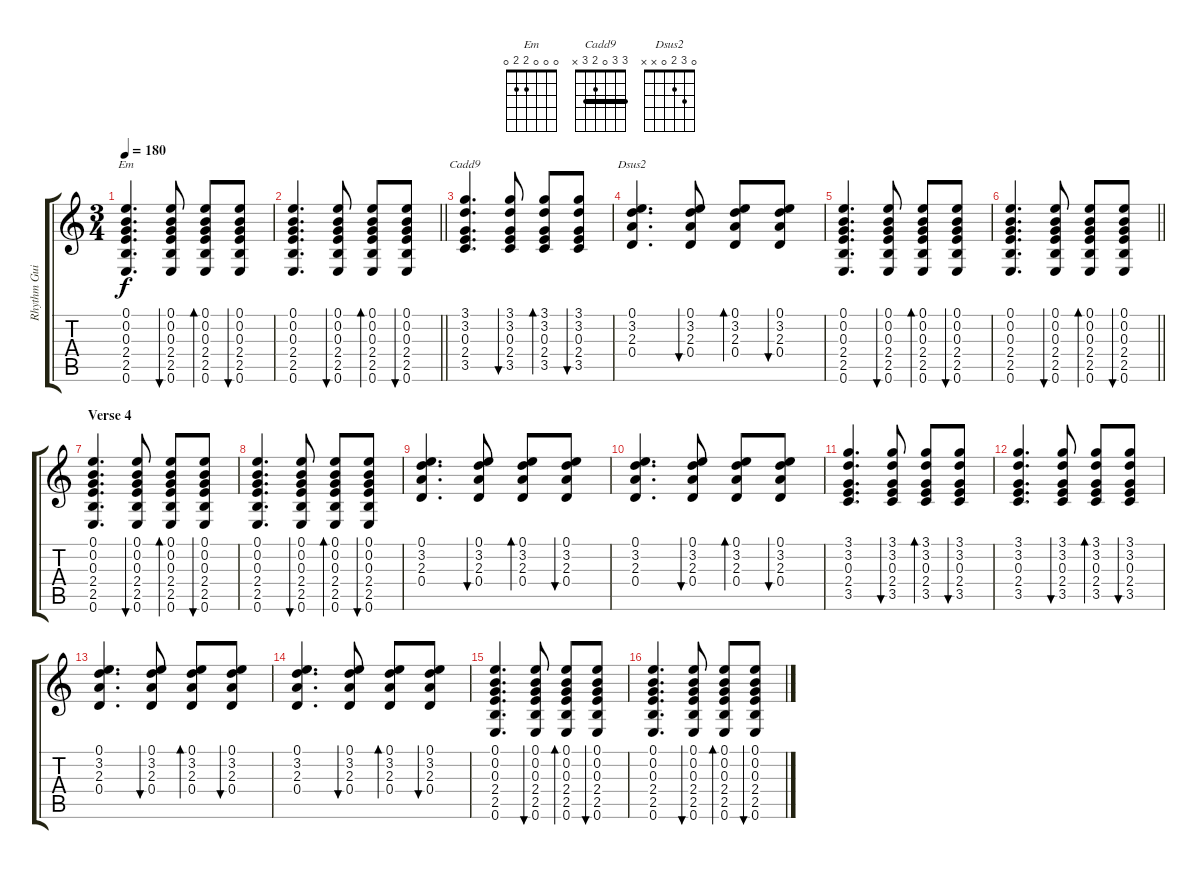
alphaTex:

\track ("Rhythm Guitar" "Rhythm Gui") {instrument acousticguitarsteel}
\staff {score tabs}
\tuning (E4 B3 G3 D3 A2 E2) {hide}
\chord ("Em" 0 0 0 2 2 0)
\chord ("Cadd9" 3 3 0 2 3 x) {barre 3}
\chord ("Dsus2" 0 3 2 0 x x)
\ts (3 4)
\tempo 180
\clef g2
\ks c
(0.1 0.2 0.3 2.4 2.5 0.6).4{d ch "Em" dy f} (0.1 0.2 0.3 2.4 2.5 0.6).8{bu 60} (0.1 0.2 0.3 2.4 2.5 0.6).8{bd 60} (0.1 0.2 0.3 2.4 2.5 0.6).8{bu 60} |
\barLineRight lightlight
(0.1 0.2 0.3 2.4 2.5 0.6).4{d} (0.1 0.2 0.3 2.4 2.5 0.6).8{bu 60} (0.1 0.2 0.3 2.4 2.5 0.6).8{bd 60} (0.1 0.2 0.3 2.4 2.5 0.6).8{bu 60} |
(3.1 3.2 0.3 2.4 3.5).4{d ch "Cadd9"} (3.1 3.2 0.3 2.4 3.5).8{bu 60} (3.1 3.2 0.3 2.4 3.5).8{bd 60} (3.1 3.2 0.3 2.4 3.5).8{bu 60} |
(0.1 3.2 2.3 0.4).4{d ch "Dsus2"} (0.1 3.2 2.3 0.4).8{bu 60} (0.1 3.2 2.3 0.4).8{bd 60} (0.1 3.2 2.3 0.4).8{bu 60} |
(0.1 0.2 0.3 2.4 2.5 0.6).4{d} (0.1 0.2 0.3 2.4 2.5 0.6).8{bu 60} (0.1 0.2 0.3 2.4 2.5 0.6).8{bd 60} (0.1 0.2 0.3 2.4 2.5 0.6).8{bu 60} |
\barLineRight lightlight
(0.1 0.2 0.3 2.4 2.5 0.6).4{d} (0.1 0.2 0.3 2.4 2.5 0.6).8{bu 60} (0.1 0.2 0.3 2.4 2.5 0.6).8{bd 60} (0.1 0.2 0.3 2.4 2.5 0.6).8{bu 60} |
\section ("" "Verse 4")
(0.1 0.2 0.3 2.4 2.5 0.6).4{d} (0.1 0.2 0.3 2.4 2.5 0.6).8{bu 60} (0.1 0.2 0.3 2.4 2.5 0.6).8{bd 60} (0.1 0.2 0.3 2.4 2.5 0.6).8{bu 60} |
(0.1 0.2 0.3 2.4 2.5 0.6).4{d} (0.1 0.2 0.3 2.4 2.5 0.6).8{bu 60} (0.1 0.2 0.3 2.4 2.5 0.6).8{bd 60} (0.1 0.2 0.3 2.4 2.5 0.6).8{bu 60} |
(0.1 3.2 2.3 0.4).4{d} (0.1 3.2 2.3 0.4).8{bu 60} (0.1 3.2 2.3 0.4).8{bd 60} (0.1 3.2 2.3 0.4).8{bu 60} |
(0.1 3.2 2.3 0.4).4{d} (0.1 3.2 2.3 0.4).8{bu 60} (0.1 3.2 2.3 0.4).8{bd 60} (0.1 3.2 2.3 0.4).8{bu 60} |
(3.1 3.2 0.3 2.4 3.5).4{d} (3.1 3.2 0.3 2.4 3.5).8{bu 60} (3.1 3.2 0.3 2.4 3.5).8{bd 60} (3.1 3.2 0.3 2.4 3.5).8{bu 60} |
(3.1 3.2 0.3 2.4 3.5).4{d} (3.1 3.2 0.3 2.4 3.5).8{bu 60} (3.1 3.2 0.3 2.4 3.5).8{bd 60} (3.1 3.2 0.3 2.4 3.5).8{bu 60} |
(0.1 3.2 2.3 0.4).4{d} (0.1 3.2 2.3 0.4).8{bu 60} (0.1 3.2 2.3 0.4).8{bd 60} (0.1 3.2 2.3 0.4).8{bu 60} |
(0.1 3.2 2.3 0.4).4{d} (0.1 3.2 2.3 0.4).8{bu 60} (0.1 3.2 2.3 0.4).8{bd 60} (0.1 3.2 2.3 0.4).8{bu 60} |
(0.1 0.2 0.3 2.4 2.5 0.6).4{d} (0.1 0.2 0.3 2.4 2.5 0.6).8{bu 60} (0.1 0.2 0.3 2.4 2.5 0.6).8{bd 60} (0.1 0.2 0.3 2.4 2.5 0.6).8{bu 60} |
(0.1 0.2 0.3 2.4 2.5 0.6).4{d} (0.1 0.2 0.3 2.4 2.5 0.6).8{bu 60} (0.1 0.2 0.3 2.4 2.5 0.6).8{bd 60} (0.1 0.2 0.3 2.4 2.5 0.6).8{bu 60}
